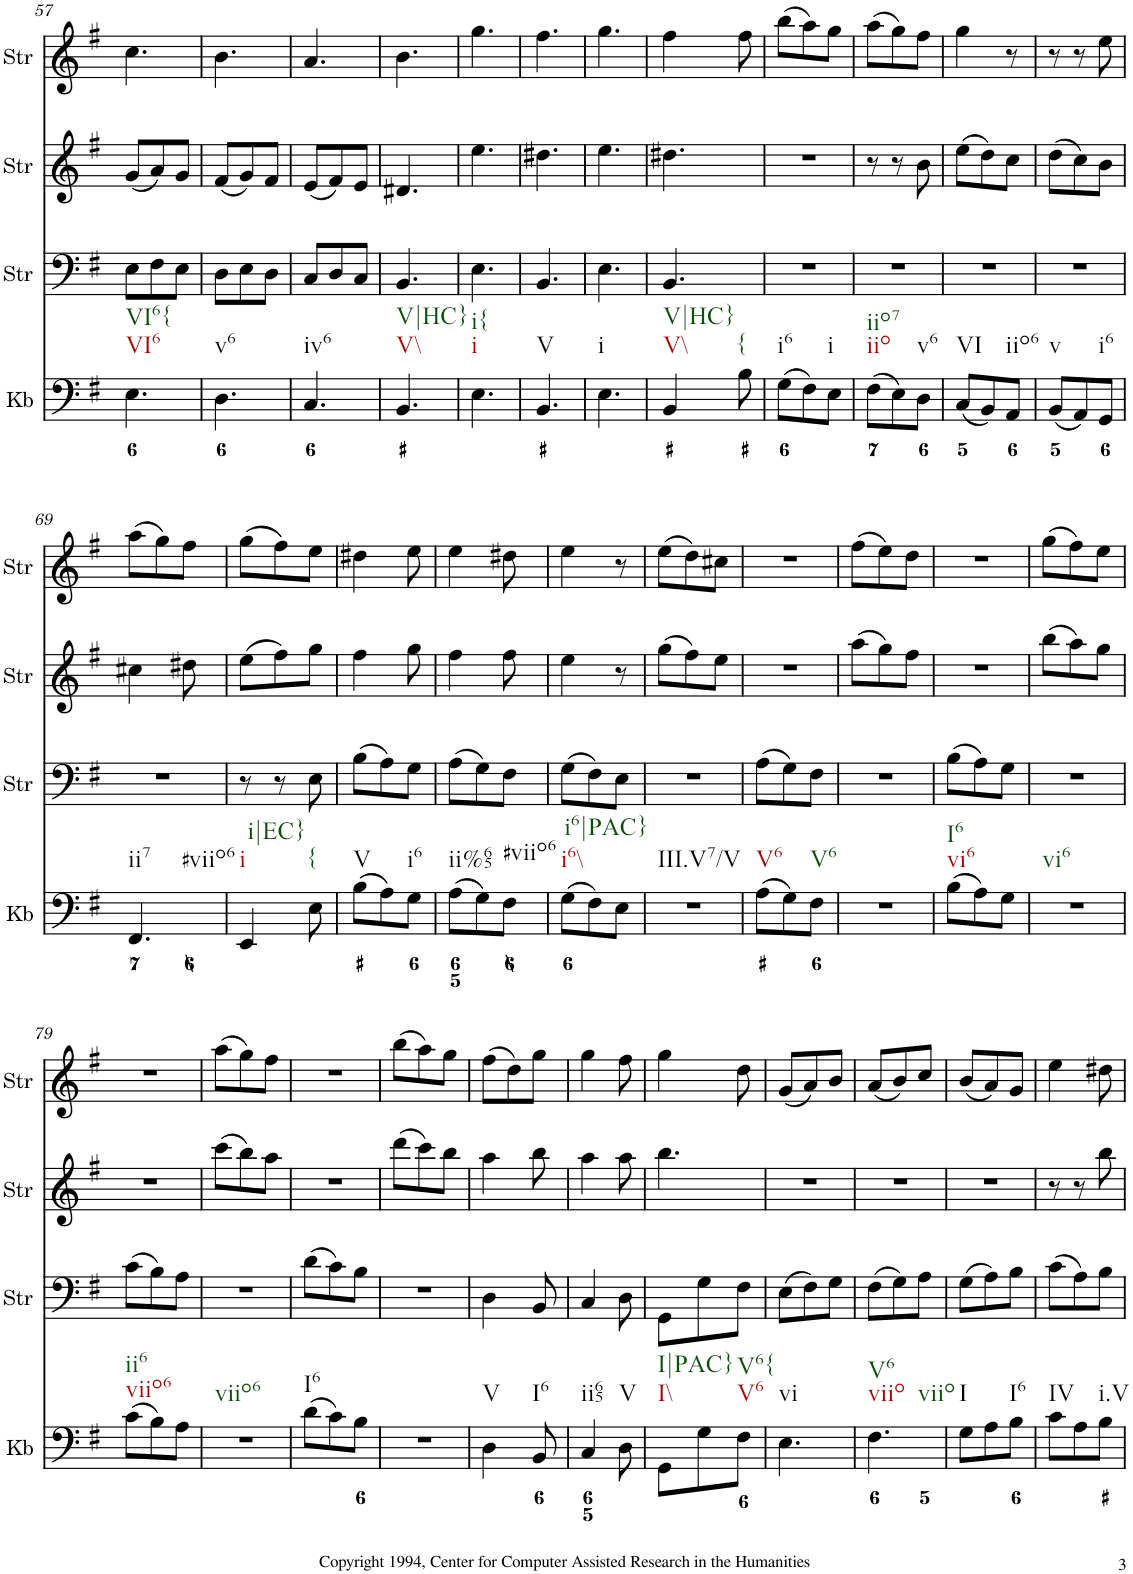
**kern	**kern	**kern	**kern
*part4	*part3	*part2	*part1
*staff4	*staff3	*staff2	*staff1
*I"Keyboard	*I"StringInstrument	*I"StringInstrument	*I"StringInstrument
*I'Kb	*I'Str	*I'Str	*I'Str
!!LO:PB:g=z
*clefF4	*clefF4	*clefG2	*clefG2
*k[f#]	*k[f#]	*k[f#]	*k[f#]
*M3/8	*M3/8	*M3/8	*M3/8
=57	=57	=57	=57
!LO:TX:b:t=VI6	!	!	!
!LO:TX:b:t=VI6{	!	!	!
4.E\	8E\L	(8g/L	4.cc\
.	8F#\	8a/)	.
.	8E\J	8g/J	.
=58	=58	=58	=58
!LO:TX:b:t=v6	!	!	!
4.D\	8D\L	(8f#/L	4.b\
.	8E\	8g/)	.
.	8D\J	8f#/J	.
=59	=59	=59	=59
!LO:TX:b:t=iv6	!	!	!
4.C/	8C/L	(8e/L	4.a/
.	8D/	8f#/)	.
.	8C/J	8e/J	.
=60	=60	=60	=60
!LO:TX:b:t=V\\	!	!	!
!LO:TX:b:t=V|HC}	!	!	!
4.BB/	4.BB/	4.d#X/	4.b\
=61	=61	=61	=61
!LO:TX:b:t=i	!	!	!
!LO:TX:b:t=i{	!	!	!
4.E\	4.E\	4.ee\	4.gg\
=62	=62	=62	=62
!LO:TX:b:t=V	!	!	!
4.BB/	4.BB/	4.dd#X\	4.ff#\
=63	=63	=63	=63
!LO:TX:b:t=i	!	!	!
4.E\	4.E\	4.ee\	4.gg\
=64	=64	=64	=64
!LO:TX:b:t=V\\	!	!	!
!LO:TX:b:t=V|HC}	!	!	!
4BB/	4.BB/	4.dd#X\	4ff#\
!LO:TX:b:t={	!	!	!
8B\	.	.	8ff#\
=65	=65	=65	=65
!LO:TX:b:t=i6	!	!	!
(8G\L	4.r	4.r	(8bb\L
8F#\)	.	.	8aa\)
!LO:TX:b:t=i	!	!	!
8E\J	.	.	8gg\J
=66	=66	=66	=66
!LO:TX:b:t=iio	!	!	!
!LO:TX:b:t=iio7	!	!	!
(8F#\L	4.r	8r	(8aa\L
8E\)	.	8r	8gg\)
!LO:TX:b:t=v6	!	!	!
8D\J	.	8b\	8ff#\J
=67	=67	=67	=67
!LO:TX:b:t=VI	!	!	!
(8C/L	4.r	(8ee\L	4gg\
8BB/)	.	8dd\)	.
!LO:TX:b:t=iio6	!	!	!
8AA/J	.	8cc\J	8r
=68	=68	=68	=68
!LO:TX:b:t=v	!	!	!
(8BB/L	4.r	(8dd\L	8r
8AA/)	.	8cc\)	8r
!LO:TX:b:t=i6	!	!	!
8GG/J	.	8b\J	8ee\
!!LO:LB:g=z
=69	=69	=69	=69
!LO:TX:b:t=ii7	!	!	!
!LO:TX:b:t=#viio6	!	!	!
4.FF#/	4.r	4cc#X\	(8aa\L
.	.	.	8gg\)
.	.	8dd#X\	8ff#\J
=70	=70	=70	=70
!LO:TX:b:t=i	!	!	!
!LO:TX:b:t=i|EC}	!	!	!
4EE/	8r	(8ee\L	(8gg\L
.	8r	8ff#\)	8ff#\)
!LO:TX:b:t={	!	!	!
8E\	8E\	8gg\J	8ee\J
=71	=71	=71	=71
!LO:TX:b:t=V	!	!	!
(8B\L	(8B\L	4ff#\	4dd#X\
8A\)	8A\)	.	.
!LO:TX:b:t=i6	!	!	!
8G\J	8G\J	8gg\	8ee\
=72	=72	=72	=72
!LO:TX:b:t=ii%65	!	!	!
(8A\L	(8A\L	4ff#\	4ee\
8G\)	8G\)	.	.
!LO:TX:b:t=#viio6	!	!	!
8F#\J	8F#\J	8ff#\	8dd#X\
=73	=73	=73	=73
!LO:TX:b:t=i6\\	!	!	!
!LO:TX:b:t=i6|PAC}	!	!	!
(8G\L	(8G\L	4ee\	4ee\
8F#\)	8F#\)	.	.
8E\J	8E\J	8r	8r
=74	=74	=74	=74
!LO:TX:b:t=III.V7/V	!	!	!
4.r	4.r	(8gg\L	(8ee\L
.	.	8ff#\)	8dd\)
.	.	8ee\J	8cc#X\J
=75	=75	=75	=75
!LO:TX:b:t=V6	!	!	!
(8A\L	(8A\L	4.r	4.r
8G\)	8G\)	.	.
!LO:TX:b:t=V6	!	!	!
8F#\J	8F#\J	.	.
=76	=76	=76	=76
4.r	4.r	(8aa\L	(8ff#\L
.	.	8gg\)	8ee\)
.	.	8ff#\J	8dd\J
=77	=77	=77	=77
!LO:TX:b:t=vi6	!	!	!
!LO:TX:b:t=I6	!	!	!
(8B\L	(8B\L	4.r	4.r
8A\)	8A\)	.	.
8G\J	8G\J	.	.
=78	=78	=78	=78
!LO:TX:b:t=vi6	!	!	!
4.r	4.r	(8bb\L	(8gg\L
.	.	8aa\)	8ff#\)
.	.	8gg\J	8ee\J
!!LO:LB:g=z
=79	=79	=79	=79
!LO:TX:b:t=viio6	!	!	!
!LO:TX:b:t=ii6	!	!	!
(8c\L	(8c\L	4.r	4.r
8B\)	8B\)	.	.
8A\J	8A\J	.	.
=80	=80	=80	=80
!LO:TX:b:t=viio6	!	!	!
4.r	4.r	(8ccc\L	(8aa\L
.	.	8bb\)	8gg\)
.	.	8aa\J	8ff#\J
=81	=81	=81	=81
!LO:TX:b:t=I6	!	!	!
(8d\L	(8d\L	4.r	4.r
8c\)	8c\)	.	.
8B\J	8B\J	.	.
=82	=82	=82	=82
4.r	4.r	(8ddd\L	(8bb\L
.	.	8ccc\)	8aa\)
.	.	8bb\J	8gg\J
=83	=83	=83	=83
!LO:TX:b:t=V	!	!	!
4D\	4D\	4aa\	(8ff#\L
.	.	.	8dd\)
!LO:TX:b:t=I6	!	!	!
8BB/	8BB/	8bb\	8gg\J
=84	=84	=84	=84
!LO:TX:b:t=ii65	!	!	!
4C/	4C/	4aa\	4gg\
!LO:TX:b:t=V	!	!	!
8D\	8D\	8aa\	8ff#\
=85	=85	=85	=85
!LO:TX:b:t=I\\	!	!	!
!LO:TX:b:t=I|PAC}	!	!	!
8GG\L	8GG\L	4.bb\	4gg\
8G\	8G\	.	.
!LO:TX:b:t=V6	!	!	!
!LO:TX:b:t=V6{	!	!	!
8F#\J	8F#\J	.	8dd\
=86	=86	=86	=86
!LO:TX:b:t=vi	!	!	!
4.E\	(8E\L	4.r	(8g/L
.	8F#\)	.	8a/)
.	8G\J	.	8b/J
=87	=87	=87	=87
!LO:TX:b:t=viio	!	!	!
!LO:TX:b:t=V6	!	!	!
!LO:TX:b:t=viio	!	!	!
4.F#\	(8F#\L	4.r	(8a/L
.	8G\)	.	8b/)
.	8A\J	.	8cc/J
=88	=88	=88	=88
!LO:TX:b:t=I	!	!	!
8G\L	(8G\L	4.r	(8b/L
8A\	8A\)	.	8a/)
!LO:TX:b:t=I6	!	!	!
8B\J	8B\J	.	8g/J
=89	=89	=89	=89
!LO:TX:b:t=IV	!	!	!
8c\L	(8c\L	8r	4ee\
8A\	8A\)	8r	.
!LO:TX:b:t=i.V	!	!	!
8B\J	8B\J	8bb\	8dd#X\
=	=	=	=
*-	*-	*-	*-
